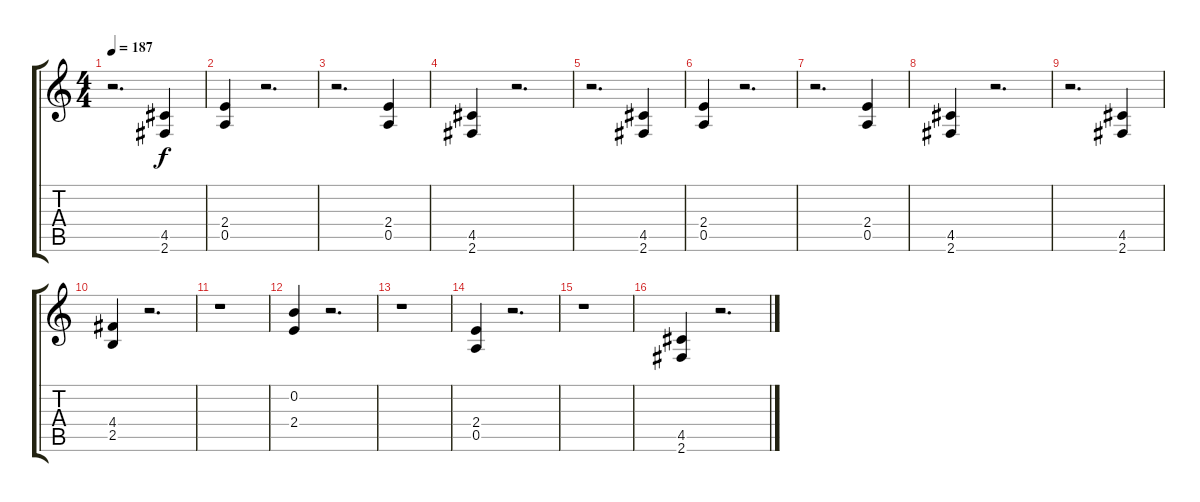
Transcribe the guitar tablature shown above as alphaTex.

\track "" {instrument overdrivenguitar}
\staff {score tabs}
\tuning (E4 B3 G3 D3 A2 E2) {hide}
\ts (4 4)
\tempo 187
\clef g2
\ks c
r.2{d dy f} (4.5 2.6).4 |
(2.4 0.5).4 r.2{d} |
r.2{d} (2.4 0.5).4 |
(4.5 2.6).4 r.2{d} |
r.2{d} (4.5 2.6).4 |
(2.4 0.5).4 r.2{d} |
r.2{d} (2.4 0.5).4 |
(4.5 2.6).4 r.2{d} |
r.2{d} (4.5 2.6).4 |
(4.4 2.5).4 r.2{d} |
r.1 |
(0.2 2.4).4 r.2{d} |
r.1 |
(2.4 0.5).4 r.2{d} |
r.1 |
(4.5 2.6).4 r.2{d}
